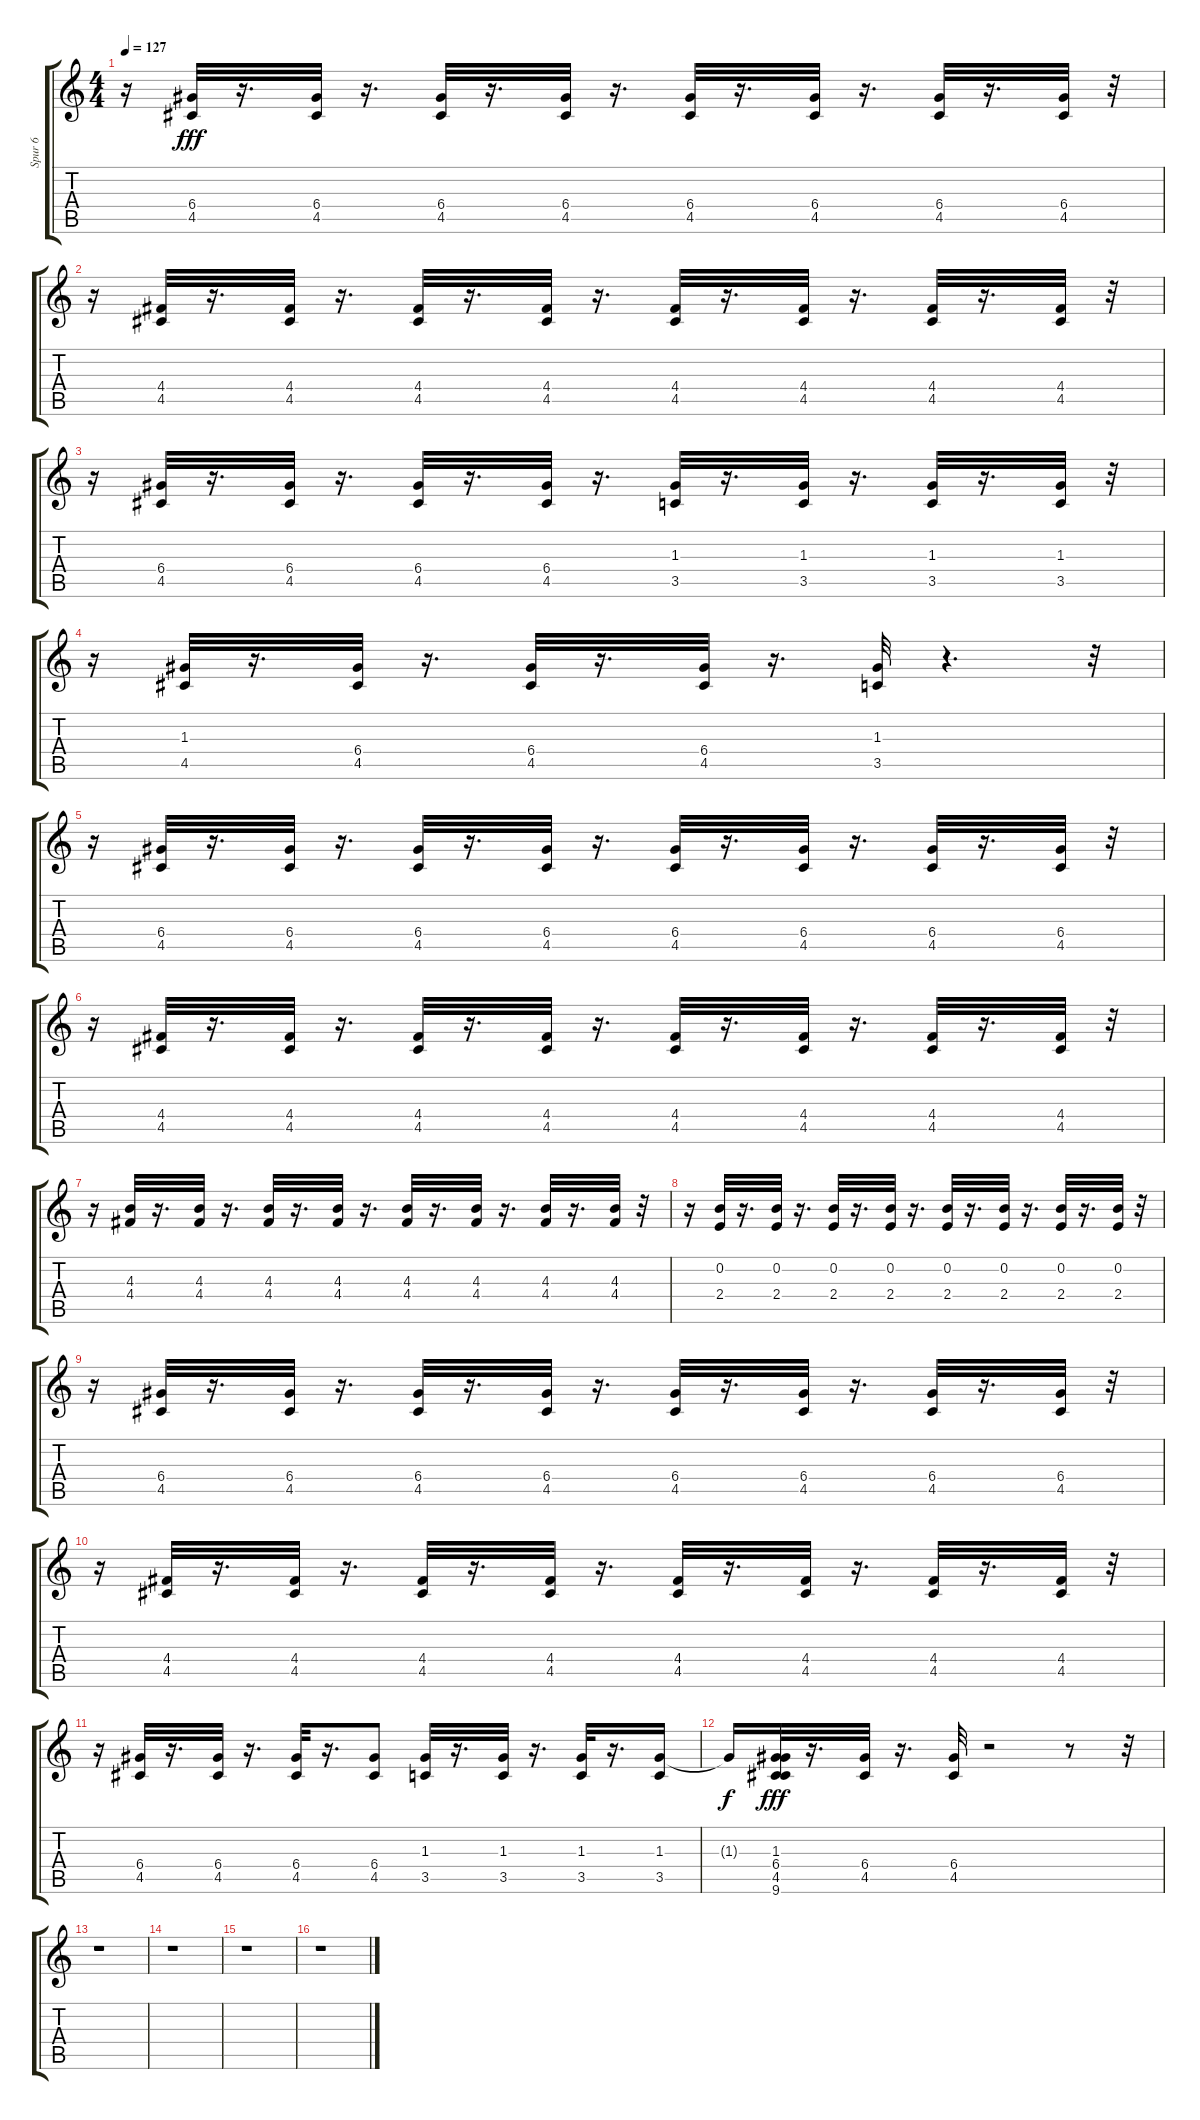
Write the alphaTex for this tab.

\track ("Spur 6" "Spur 6") {instrument electricguitarmuted}
\staff {score tabs}
\tuning (E4 B3 G3 D3 A2 E2) {hide}
\ts (4 4)
\tempo 127
\clef g2
\ks c
r.16{dy fff} (6.4 4.5).32 r.16{d} (6.4 4.5).32 r.16{d} (6.4 4.5).32 r.16{d} (6.4 4.5).32 r.16{d} (6.4 4.5).32 r.16{d} (6.4 4.5).32 r.16{d} (6.4 4.5).32 r.16{d} (6.4 4.5).32 r.32 |
r.16 (4.4 4.5).32 r.16{d} (4.4 4.5).32 r.16{d} (4.4 4.5).32 r.16{d} (4.4 4.5).32 r.16{d} (4.4 4.5).32 r.16{d} (4.4 4.5).32 r.16{d} (4.4 4.5).32 r.16{d} (4.4 4.5).32 r.32 |
r.16 (6.4 4.5).32 r.16{d} (6.4 4.5).32 r.16{d} (6.4 4.5).32 r.16{d} (6.4 4.5).32 r.16{d} (1.3 3.5).32 r.16{d} (1.3 3.5).32 r.16{d} (1.3 3.5).32 r.16{d} (1.3 3.5).32 r.32 |
r.16 (1.3 4.5).32 r.16{d} (6.4 4.5).32 r.16{d} (6.4 4.5).32 r.16{d} (6.4 4.5).32 r.16{d} (1.3 3.5).32 r.4{d} r.32 |
r.16 (6.4 4.5).32 r.16{d} (6.4 4.5).32 r.16{d} (6.4 4.5).32 r.16{d} (6.4 4.5).32 r.16{d} (6.4 4.5).32 r.16{d} (6.4 4.5).32 r.16{d} (6.4 4.5).32 r.16{d} (6.4 4.5).32 r.32 |
r.16 (4.4 4.5).32 r.16{d} (4.4 4.5).32 r.16{d} (4.4 4.5).32 r.16{d} (4.4 4.5).32 r.16{d} (4.4 4.5).32 r.16{d} (4.4 4.5).32 r.16{d} (4.4 4.5).32 r.16{d} (4.4 4.5).32 r.32 |
r.16 (4.3 4.4).32 r.16{d} (4.3 4.4).32 r.16{d} (4.3 4.4).32 r.16{d} (4.3 4.4).32 r.16{d} (4.3 4.4).32 r.16{d} (4.3 4.4).32 r.16{d} (4.3 4.4).32 r.16{d} (4.3 4.4).32 r.32 |
r.16 (0.2 2.4).32 r.16{d} (0.2 2.4).32 r.16{d} (0.2 2.4).32 r.16{d} (0.2 2.4).32 r.16{d} (0.2 2.4).32 r.16{d} (0.2 2.4).32 r.16{d} (0.2 2.4).32 r.16{d} (0.2 2.4).32 r.32 |
r.16 (6.4 4.5).32 r.16{d} (6.4 4.5).32 r.16{d} (6.4 4.5).32 r.16{d} (6.4 4.5).32 r.16{d} (6.4 4.5).32 r.16{d} (6.4 4.5).32 r.16{d} (6.4 4.5).32 r.16{d} (6.4 4.5).32 r.32 |
r.16 (4.4 4.5).32 r.16{d} (4.4 4.5).32 r.16{d} (4.4 4.5).32 r.16{d} (4.4 4.5).32 r.16{d} (4.4 4.5).32 r.16{d} (4.4 4.5).32 r.16{d} (4.4 4.5).32 r.16{d} (4.4 4.5).32 r.32 |
r.16 (6.4 4.5).32 r.16{d} (6.4 4.5).32 r.16{d} (6.4 4.5).32 r.16{d} (6.4 4.5).8 (1.3 3.5).32 r.16{d} (1.3 3.5).32 r.16{d} (1.3 3.5).32 r.16{d} (1.3 3.5).16 |
1.3{t}.16{dy f} (1.3 6.4 4.5 9.6).32{dy fff} r.16{d} (6.4 4.5).32 r.16{d} (6.4 4.5).32 r.2 r.8 r.32 |
r.1 |
r.1 |
r.1 |
r.1
